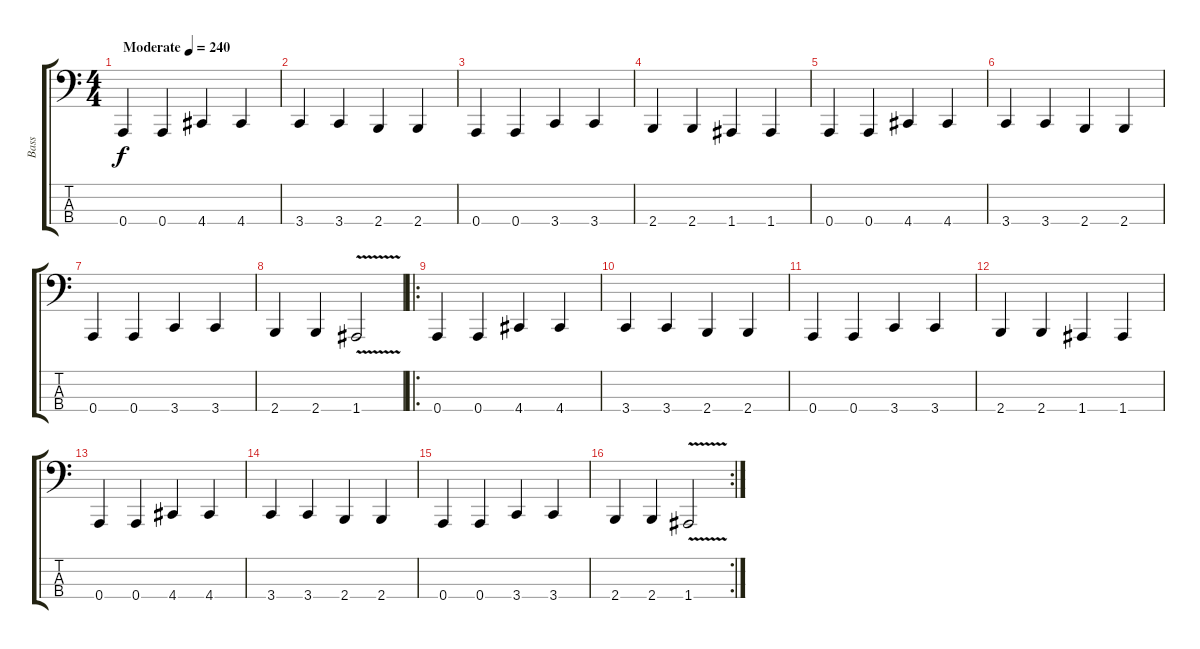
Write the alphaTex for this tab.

\track ("Bass" "Bass") {instrument electricbasspick}
\staff {score tabs}
\tuning (C2 G1 D1 A0) {hide}
\ts (4 4)
\tempo (240 "Moderate")
\clef f4
\ks c
0.4.4{dy f instrument electricbasspick} 0.4.4 4.4.4 4.4.4 |
3.4.4 3.4.4 2.4.4 2.4.4 |
0.4.4 0.4.4 3.4.4 3.4.4 |
2.4.4 2.4.4 1.4.4 1.4.4 |
0.4.4 0.4.4 4.4.4 4.4.4 |
3.4.4 3.4.4 2.4.4 2.4.4 |
0.4.4 0.4.4 3.4.4 3.4.4 |
2.4.4 2.4.4 1.4{v}.2 |
\ro
0.4.4 0.4.4 4.4.4 4.4.4 |
3.4.4 3.4.4 2.4.4 2.4.4 |
0.4.4 0.4.4 3.4.4 3.4.4 |
2.4.4 2.4.4 1.4.4 1.4.4 |
0.4.4 0.4.4 4.4.4 4.4.4 |
3.4.4 3.4.4 2.4.4 2.4.4 |
0.4.4 0.4.4 3.4.4 3.4.4 |
\rc 2
2.4.4 2.4.4 1.4{v}.2
